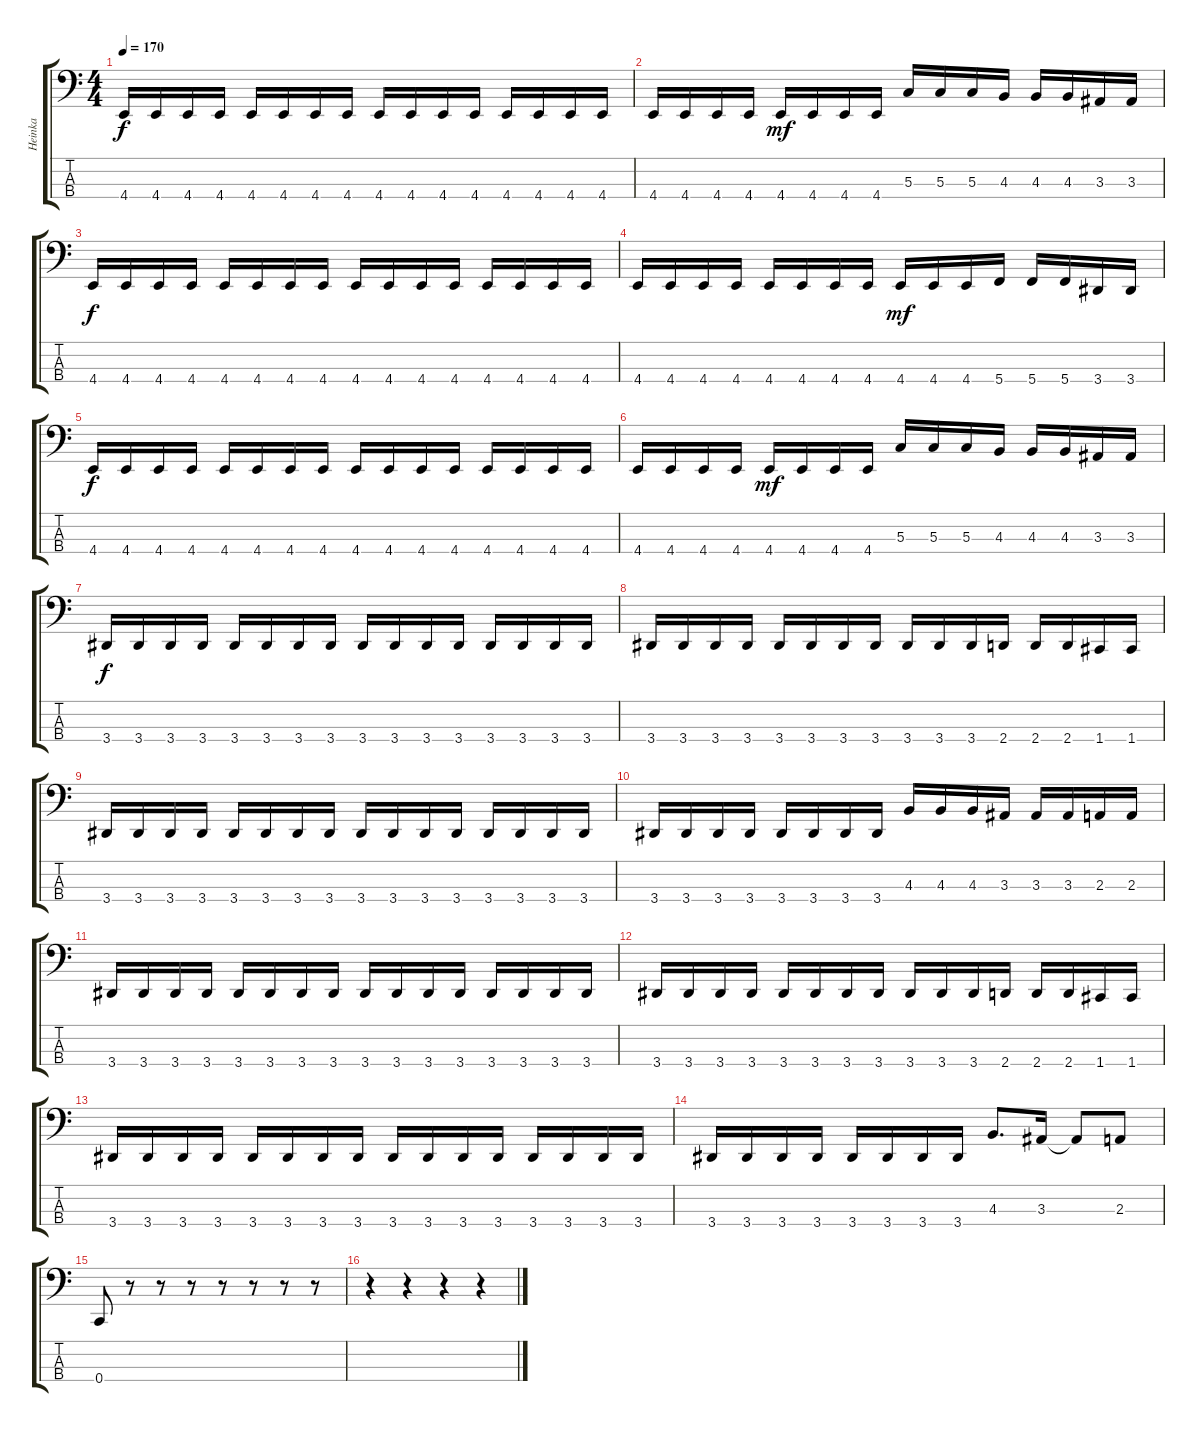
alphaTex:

\track ("Heinka" "Heinka") {instrument electricbasspick}
\staff {score tabs}
\tuning (F2 C2 G1 C1) {hide}
\ts (4 4)
\tempo 170
\clef f4
\ks c
4.4.16{dy f} 4.4.16 4.4.16 4.4.16 4.4.16 4.4.16 4.4.16 4.4.16 4.4.16 4.4.16 4.4.16 4.4.16 4.4.16 4.4.16 4.4.16 4.4.16 |
4.4.16 4.4.16 4.4.16 4.4.16 4.4.16{dy mf} 4.4.16 4.4.16 4.4.16 5.3.16 5.3.16 5.3.16 4.3.16 4.3.16 4.3.16 3.3.16 3.3.16 |
4.4.16{dy f} 4.4.16 4.4.16 4.4.16 4.4.16 4.4.16 4.4.16 4.4.16 4.4.16 4.4.16 4.4.16 4.4.16 4.4.16 4.4.16 4.4.16 4.4.16 |
4.4.16 4.4.16 4.4.16 4.4.16 4.4.16 4.4.16 4.4.16 4.4.16 4.4.16{dy mf} 4.4.16 4.4.16 5.4.16 5.4.16 5.4.16 3.4.16 3.4.16 |
4.4.16{dy f} 4.4.16 4.4.16 4.4.16 4.4.16 4.4.16 4.4.16 4.4.16 4.4.16 4.4.16 4.4.16 4.4.16 4.4.16 4.4.16 4.4.16 4.4.16 |
4.4.16 4.4.16 4.4.16 4.4.16 4.4.16{dy mf} 4.4.16 4.4.16 4.4.16 5.3.16 5.3.16 5.3.16 4.3.16 4.3.16 4.3.16 3.3.16 3.3.16 |
3.4.16{dy f} 3.4.16 3.4.16 3.4.16 3.4.16 3.4.16 3.4.16 3.4.16 3.4.16 3.4.16 3.4.16 3.4.16 3.4.16 3.4.16 3.4.16 3.4.16 |
3.4.16 3.4.16 3.4.16 3.4.16 3.4.16 3.4.16 3.4.16 3.4.16 3.4.16 3.4.16 3.4.16 2.4.16 2.4.16 2.4.16 1.4.16 1.4.16 |
3.4.16 3.4.16 3.4.16 3.4.16 3.4.16 3.4.16 3.4.16 3.4.16 3.4.16 3.4.16 3.4.16 3.4.16 3.4.16 3.4.16 3.4.16 3.4.16 |
3.4.16 3.4.16 3.4.16 3.4.16 3.4.16 3.4.16 3.4.16 3.4.16 4.3.16 4.3.16 4.3.16 3.3.16 3.3.16 3.3.16 2.3.16 2.3.16 |
3.4.16 3.4.16 3.4.16 3.4.16 3.4.16 3.4.16 3.4.16 3.4.16 3.4.16 3.4.16 3.4.16 3.4.16 3.4.16 3.4.16 3.4.16 3.4.16 |
3.4.16 3.4.16 3.4.16 3.4.16 3.4.16 3.4.16 3.4.16 3.4.16 3.4.16 3.4.16 3.4.16 2.4.16 2.4.16 2.4.16 1.4.16 1.4.16 |
3.4.16 3.4.16 3.4.16 3.4.16 3.4.16 3.4.16 3.4.16 3.4.16 3.4.16 3.4.16 3.4.16 3.4.16 3.4.16 3.4.16 3.4.16 3.4.16 |
3.4.16 3.4.16 3.4.16 3.4.16 3.4.16 3.4.16 3.4.16 3.4.16 4.3.8{d} 3.3.16 3.3{t}.8 2.3.8 |
0.4.8 r.8 r.8 r.8 r.8 r.8 r.8 r.8 |
r.4 r.4 r.4 r.4
